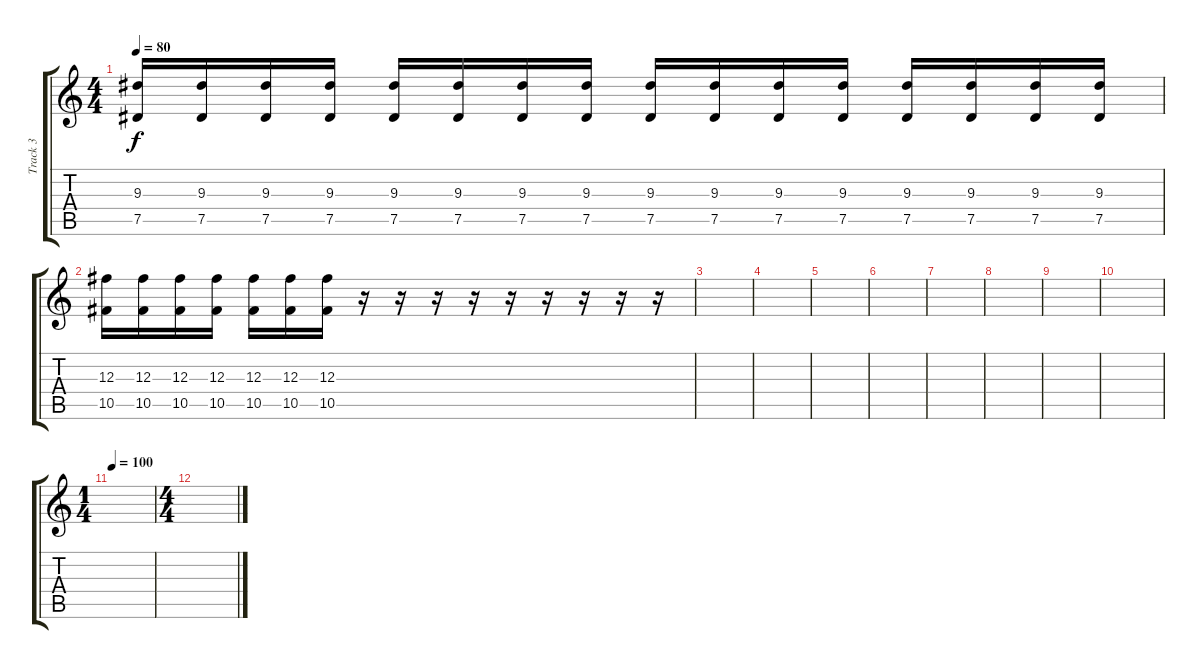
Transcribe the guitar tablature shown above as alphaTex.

\track ("Track 3" "Track 3") {instrument distortionguitar}
\staff {score tabs}
\tuning (Eb4 Bb3 Gb3 Db3 Ab2 Db2) {hide}
\ts (4 4)
\tempo 80
\clef g2
\ks c
(9.3 7.5).16{dy f} (9.3 7.5).16 (9.3 7.5).16 (9.3 7.5).16 (9.3 7.5).16 (9.3 7.5).16 (9.3 7.5).16 (9.3 7.5).16 (9.3 7.5).16 (9.3 7.5).16 (9.3 7.5).16 (9.3 7.5).16 (9.3 7.5).16 (9.3 7.5).16 (9.3 7.5).16 (9.3 7.5).16 |
(12.3 10.5).16 (12.3 10.5).16 (12.3 10.5).16 (12.3 10.5).16 (12.3 10.5).16 (12.3 10.5).16 (12.3 10.5).16 r.16 r.16 r.16 r.16 r.16 r.16 r.16 r.16 r.16 |
|
|
|
|
|
|
|
|
\ts (1 4)
\tempo 100
|
\ts (4 4)
